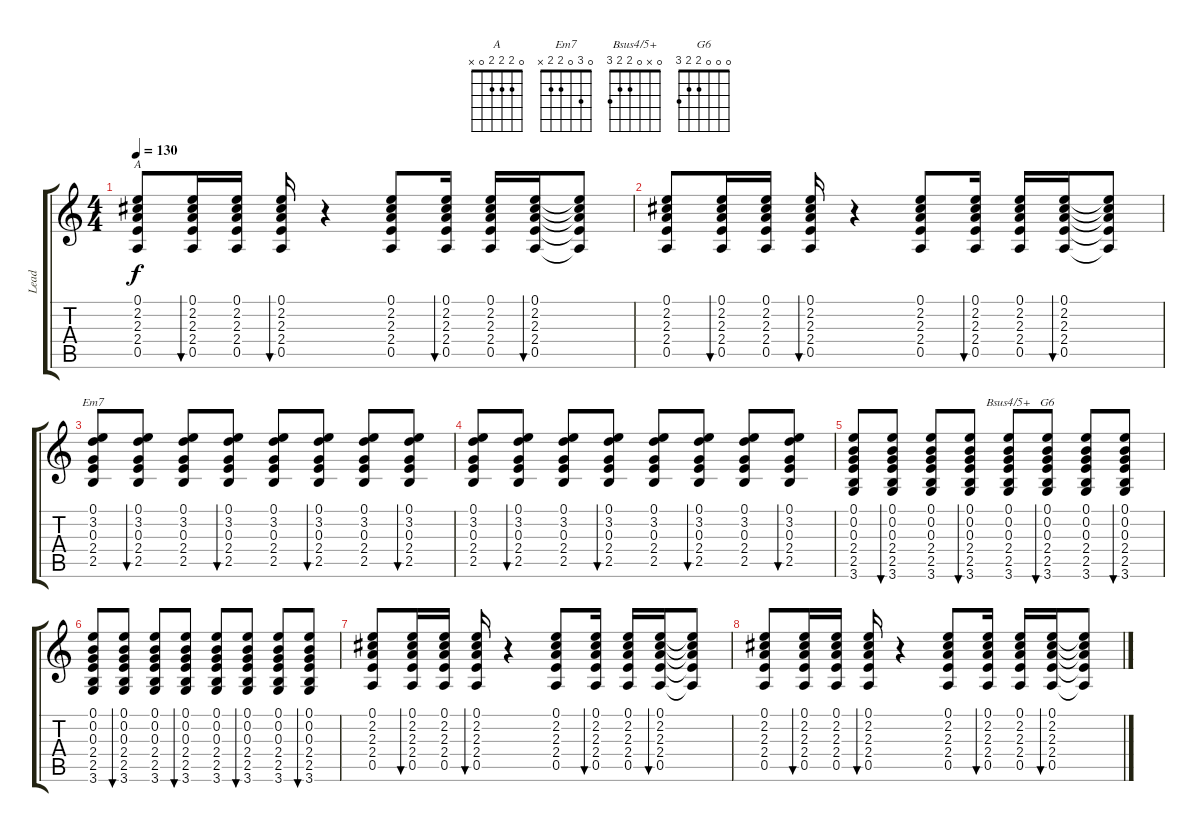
\track ("Lead" "Lead") {instrument acousticguitarnylon}
\staff {score tabs}
\tuning (E4 B3 G3 D3 A2 E2) {hide}
\chord ("A" 0 2 2 2 0 x)
\chord ("Em7" 0 3 0 2 2 x)
\chord ("Bsus4/5+" 0 x 0 2 2 3)
\chord ("G6" 0 0 0 2 2 3)
\ts (4 4)
\tempo 130
\clef g2
\ks c
(0.1 2.2 2.3 2.4 0.5).8{ch "A" dy f} (0.1 2.2 2.3 2.4 0.5).16{bu 60} (0.1 2.2 2.3 2.4 0.5).16 (0.1 2.2 2.3 2.4 0.5).16{bu 60} r.4 (0.1 2.2 2.3 2.4 0.5).8 (0.1 2.2 2.3 2.4 0.5).16{bu 60} (0.1 2.2 2.3 2.4 0.5).16 (0.1 2.2 2.3 2.4 0.5).16{bu 60} (0.1{t} 2.2{t} 2.3{t} 2.4{t} 0.5{t}).8 |
(0.1 2.2 2.3 2.4 0.5).8 (0.1 2.2 2.3 2.4 0.5).16{bu 60} (0.1 2.2 2.3 2.4 0.5).16 (0.1 2.2 2.3 2.4 0.5).16{bu 60} r.4 (0.1 2.2 2.3 2.4 0.5).8 (0.1 2.2 2.3 2.4 0.5).16{bu 60} (0.1 2.2 2.3 2.4 0.5).16 (0.1 2.2 2.3 2.4 0.5).16{bu 60} (0.1{t} 2.2{t} 2.3{t} 2.4{t} 0.5{t}).8 |
(0.1 3.2 0.3 2.4 2.5).8{ch "Em7"} (0.1 3.2 0.3 2.4 2.5).8{bu 60} (0.1 3.2 0.3 2.4 2.5).8 (0.1 3.2 0.3 2.4 2.5).8{bu 60} (0.1 3.2 0.3 2.4 2.5).8 (0.1 3.2 0.3 2.4 2.5).8{bu 60} (0.1 3.2 0.3 2.4 2.5).8 (0.1 3.2 0.3 2.4 2.5).8{bu 60} |
(0.1 3.2 0.3 2.4 2.5).8 (0.1 3.2 0.3 2.4 2.5).8{bu 60} (0.1 3.2 0.3 2.4 2.5).8 (0.1 3.2 0.3 2.4 2.5).8{bu 60} (0.1 3.2 0.3 2.4 2.5).8 (0.1 3.2 0.3 2.4 2.5).8{bu 60} (0.1 3.2 0.3 2.4 2.5).8 (0.1 3.2 0.3 2.4 2.5).8{bu 60} |
(0.1 0.2 0.3 2.4 2.5 3.6).8 (0.1 0.2 0.3 2.4 2.5 3.6).8{bu 60} (0.1 0.2 0.3 2.4 2.5 3.6).8 (0.1 0.2 0.3 2.4 2.5 3.6).8{bu 60} (0.1 0.2 0.3 2.4 2.5 3.6).8{ch "Bsus4/5+"} (0.1 0.2 0.3 2.4 2.5 3.6).8{bu 60 ch "G6"} (0.1 0.2 0.3 2.4 2.5 3.6).8 (0.1 0.2 0.3 2.4 2.5 3.6).8{bu 60} |
(0.1 0.2 0.3 2.4 2.5 3.6).8 (0.1 0.2 0.3 2.4 2.5 3.6).8{bu 60} (0.1 0.2 0.3 2.4 2.5 3.6).8 (0.1 0.2 0.3 2.4 2.5 3.6).8{bu 60} (0.1 0.2 0.3 2.4 2.5 3.6).8 (0.1 0.2 0.3 2.4 2.5 3.6).8{bu 60} (0.1 0.2 0.3 2.4 2.5 3.6).8 (0.1 0.2 0.3 2.4 2.5 3.6).8{bu 60} |
(0.1 2.2 2.3 2.4 0.5).8 (0.1 2.2 2.3 2.4 0.5).16{bu 60} (0.1 2.2 2.3 2.4 0.5).16 (0.1 2.2 2.3 2.4 0.5).16{bu 60} r.4 (0.1 2.2 2.3 2.4 0.5).8 (0.1 2.2 2.3 2.4 0.5).16{bu 60} (0.1 2.2 2.3 2.4 0.5).16 (0.1 2.2 2.3 2.4 0.5).16{bu 60} (0.1{t} 2.2{t} 2.3{t} 2.4{t} 0.5{t}).8 |
(0.1 2.2 2.3 2.4 0.5).8 (0.1 2.2 2.3 2.4 0.5).16{bu 60} (0.1 2.2 2.3 2.4 0.5).16 (0.1 2.2 2.3 2.4 0.5).16{bu 60} r.4 (0.1 2.2 2.3 2.4 0.5).8 (0.1 2.2 2.3 2.4 0.5).16{bu 60} (0.1 2.2 2.3 2.4 0.5).16 (0.1 2.2 2.3 2.4 0.5).16{bu 60} (0.1{t} 2.2{t} 2.3{t} 2.4{t} 0.5{t}).8
